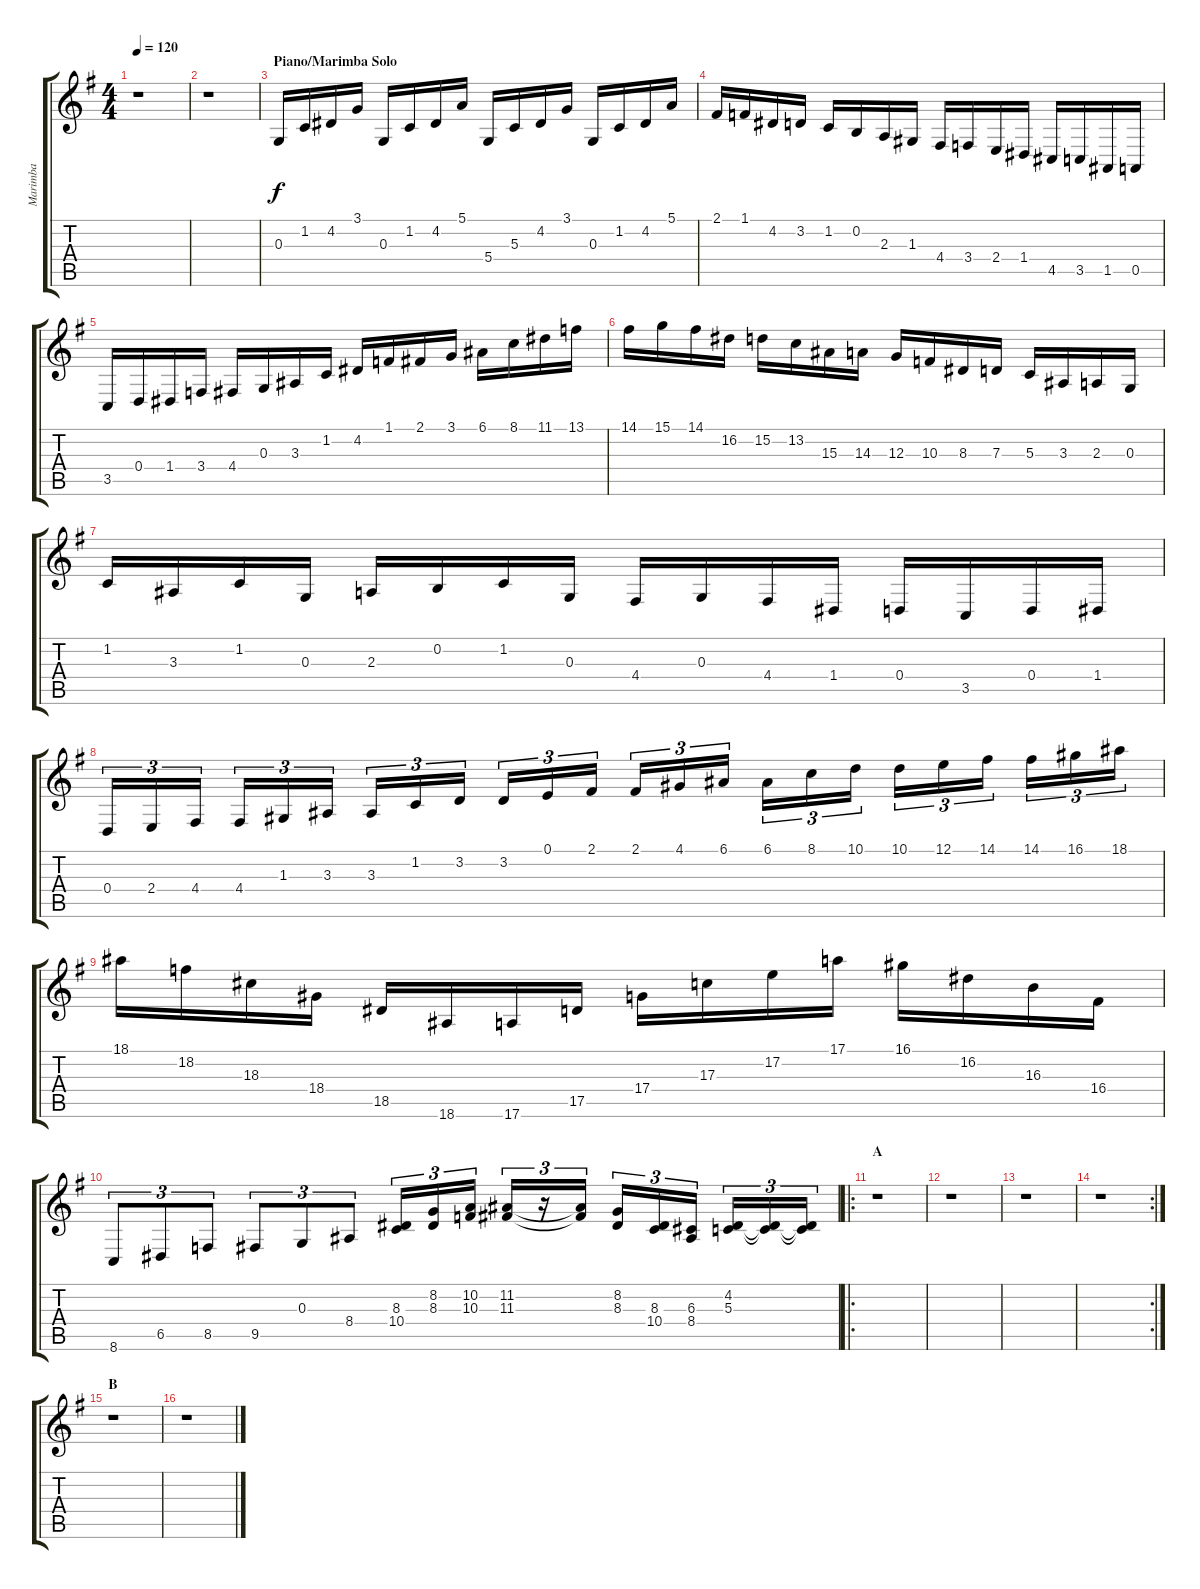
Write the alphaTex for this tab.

\track ("Marimba" "Marimba") {instrument marimba}
\staff {score tabs}
\tuning (E4 B3 G3 D3 A2 E2) {hide}
\ts (4 4)
\tempo 120
\clef g2
\ks eminor
r.1{dy f} |
r.1 |
\section ("" "Piano/Marimba Solo")
0.3.16 1.2.16 4.2.16 3.1.16 0.3.16 1.2.16 4.2.16 5.1.16 5.4.16 5.3.16 4.2.16 3.1.16 0.3.16 1.2.16 4.2.16 5.1.16 |
2.1.16 1.1.16 4.2.16 3.2.16 1.2.16 0.2.16 2.3.16 1.3.16 4.4.16 3.4.16 2.4.16 1.4.16 4.5.16 3.5.16 1.5.16 0.5.16 |
3.5.16 0.4.16 1.4.16 3.4.16 4.4.16 0.3.16 3.3.16 1.2.16 4.2.16 1.1.16 2.1.16 3.1.16 6.1.16 8.1.16 11.1.16 13.1.16 |
14.1.16 15.1.16 14.1.16 16.2.16 15.2.16 13.2.16 15.3.16 14.3.16 12.3.16 10.3.16 8.3.16 7.3.16 5.3.16 3.3.16 2.3.16 0.3.16 |
1.2.16 3.3.16 1.2.16 0.3.16 2.3.16 0.2.16 1.2.16 0.3.16 4.4.16 0.3.16 4.4.16 1.4.16 0.4.16 3.5.16 0.4.16 1.4.16 |
0.4.16{tu (3 2)} 2.4.16{tu (3 2)} 4.4.16{tu (3 2)} 4.4.16{tu (3 2)} 1.3.16{tu (3 2)} 3.3.16{tu (3 2)} 3.3.16{tu (3 2)} 1.2.16{tu (3 2)} 3.2.16{tu (3 2)} 3.2.16{tu (3 2)} 0.1.16{tu (3 2)} 2.1.16{tu (3 2)} 2.1.16{tu (3 2)} 4.1.16{tu (3 2)} 6.1.16{tu (3 2)} 6.1.16{tu (3 2)} 8.1.16{tu (3 2)} 10.1.16{tu (3 2)} 10.1.16{tu (3 2)} 12.1.16{tu (3 2)} 14.1.16{tu (3 2)} 14.1.16{tu (3 2)} 16.1.16{tu (3 2)} 18.1.16{tu (3 2)} |
18.1.16 18.2.16 18.3.16 18.4.16 18.5.16 18.6.16 17.6.16 17.5.16 17.4.16 17.3.16 17.2.16 17.1.16 16.1.16 16.2.16 16.3.16 16.4.16 |
8.6.8{tu (3 2)} 6.5.8{tu (3 2)} 8.5.8{tu (3 2)} 9.5.8{tu (3 2)} 0.3.8{tu (3 2)} 8.4.8{tu (3 2)} (8.3 10.4).16{tu (3 2)} (8.2 8.3).16{tu (3 2)} (10.2 10.3).16{tu (3 2)} (11.2 11.3).16{tu (3 2)} r.16{tu (3 2)} (11.2{t} 11.3{t}).16{tu (3 2)} (8.2 8.3).16{tu (3 2)} (8.3 10.4).16{tu (3 2)} (6.3 8.4).16{tu (3 2)} (4.2 5.3).16{tu (3 2)} (4.2{t} 5.3{t}).16{tu (3 2)} (4.2{t} 5.3{t}).16{tu (3 2)} |
\ro
\section ("" "A")
r.1 |
r.1 |
r.1 |
\rc 2
r.1 |
\section ("" "B")
r.1 |
r.1
